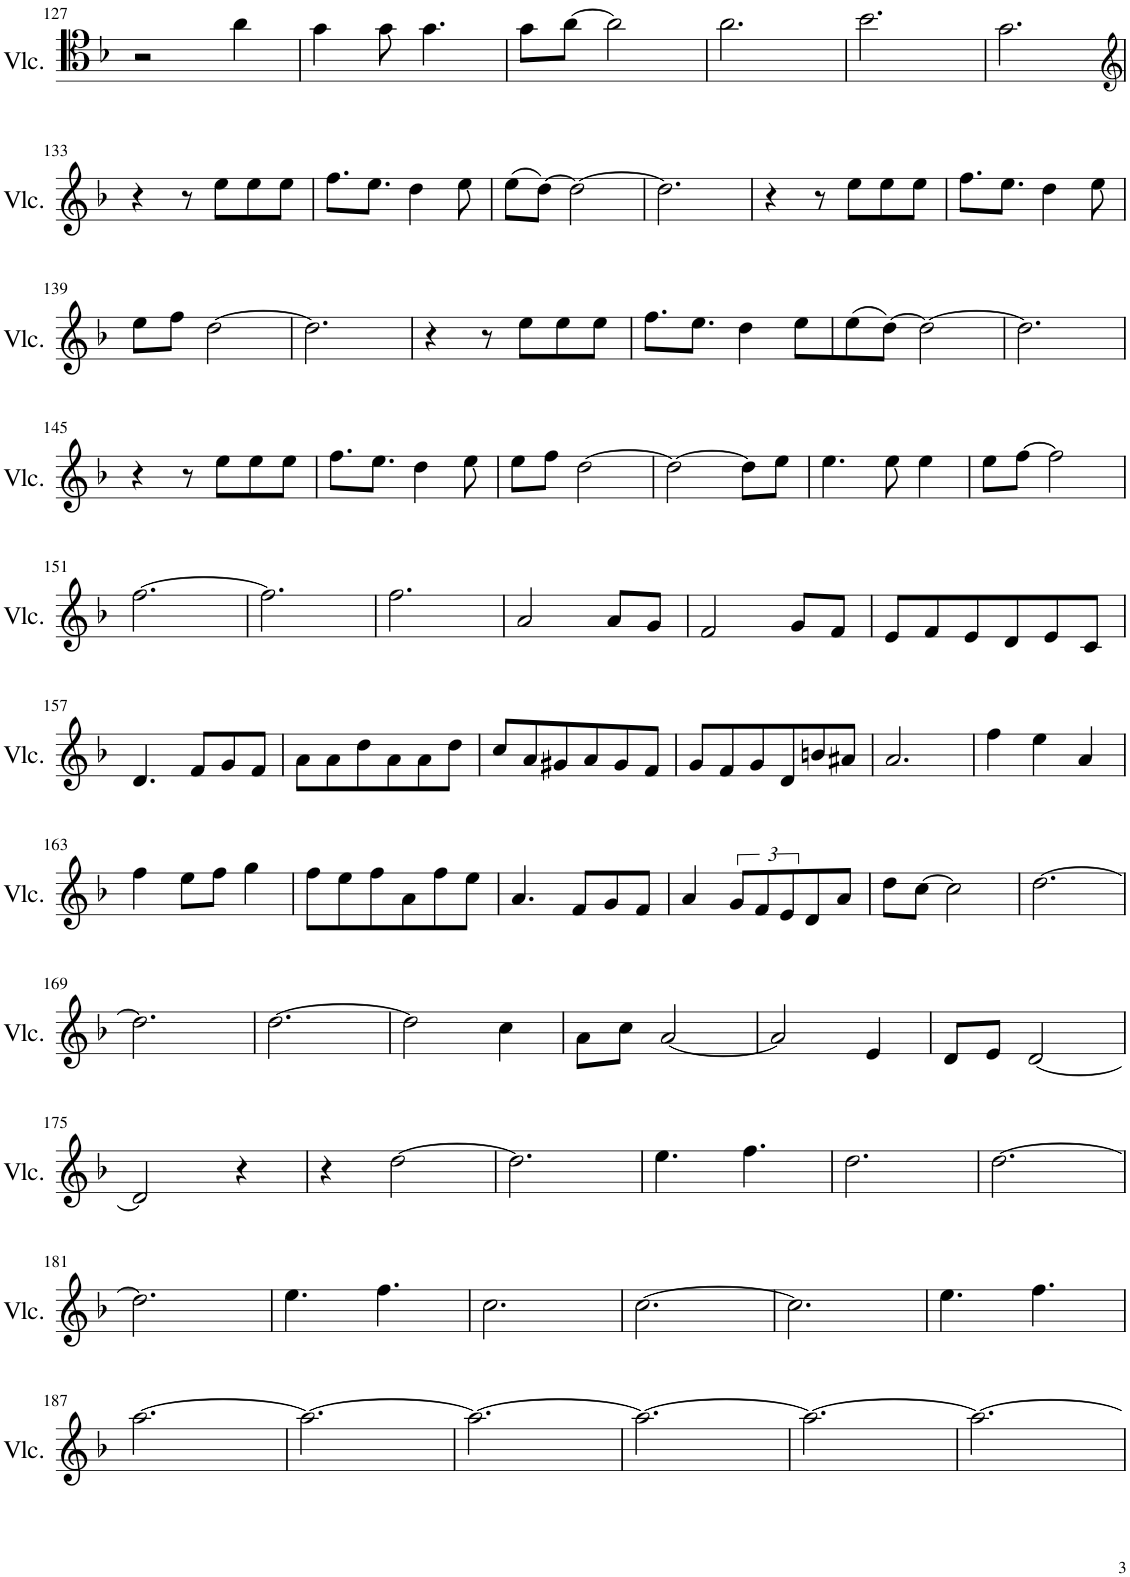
**kern
*part1
*staff1
*I"Violoncello 1
*I'Vlc.
!!LO:PB:g=z
*clefC4
*k[b-]
*M3/4
=127
2r
4a\
=128
4g\
8g\
4.g\
=129
8g\L
[8a\J
2a\]
=130
2.a\
=131
2.b-\
=132
2.g\
!!LO:LB:g=z
=133
*clefG2
4r
8r
8ee\L
8ee\
8ee\J
=134
8.ff\L
8.ee\J
4dd\
8ee\
=135
(8ee\L
[8dd\J)
2dd\_
=136
2.dd\]
=137
4r
8r
8ee\L
8ee\
8ee\J
=138
8.ff\L
8.ee\J
4dd\
8ee\
!!LO:LB:g=z
=139
8ee\L
8ff\J
[2dd\
=140
2.dd\]
=141
4r
8r
8ee\
8ee\
8ee\J
=142
8.ff\L
8.ee\J
4dd\
8ee\L
=143
(8ee\
[8dd\J)
2dd\_
=144
2.dd\]
!!LO:LB:g=z
=145
4r
8r
8ee\
8ee\
8ee\J
=146
8.ff\L
8.ee\J
4dd\
8ee\
=147
8ee\L
8ff\J
[2dd\
=148
2dd\_
8dd\L]
8ee\J
=149
4.ee\
8ee\
4ee\
=150
8ee\L
[8ff\J
2ff\]
!!LO:LB:g=z
=151
[2.ff\
=152
2.ff\]
=153
2.ff\
=154
2a/
8a/L
8g/J
=155
2f/
8g/L
8f/J
=156
8e/L
8f/
8e/
8d/
8e/
8c/J
!!LO:LB:g=z
=157
4.d/
8f/L
8g/
8f/J
=158
8a\L
8a\
8dd\
8a\
8a\
8dd\J
=159
8cc/L
8a/
8g#X/
8a/
8g#/
8f/J
=160
8g/L
8f/
8g/
8d/
8bn/
8a#X/J
=161
2.a/
=162
4ff\
4ee\
4a/
!!LO:LB:g=z
=163
4ff\
8ee\L
8ff\J
4gg\
=164
8ff\L
8ee\
8ff\
8a\
8ff\
8ee\J
=165
4.a/
8f/L
8g/
8f/J
=166
4a/
12g/L
12f/
12e/
8d/
8a/J
=167
8dd\L
[8cc\J
2cc\]
=168
[2.dd\
!!LO:LB:g=z
=169
2.dd\]
=170
[2.dd\
=171
2dd\]
4cc\
=172
8a\L
8cc\J
[2a/
=173
2a/]
4e/
=174
8d/L
8e/J
[2d/
!!LO:LB:g=z
=175
2d/]
4r
=176
4r
[2dd\
=177
2.dd\]
=178
4.ee\
4.ff\
=179
2.dd\
=180
[2.dd\
!!LO:LB:g=z
=181
2.dd\]
=182
4.ee\
4.ff\
=183
2.cc\
=184
[2.cc\
=185
2.cc\]
=186
4.ee\
4.ff\
!!LO:LB:g=z
=187
[2.aa\
=188
2.aa\_
=189
2.aa\_
=190
2.aa\_
=191
2.aa\_
=192
2.aa\_
=
*-
